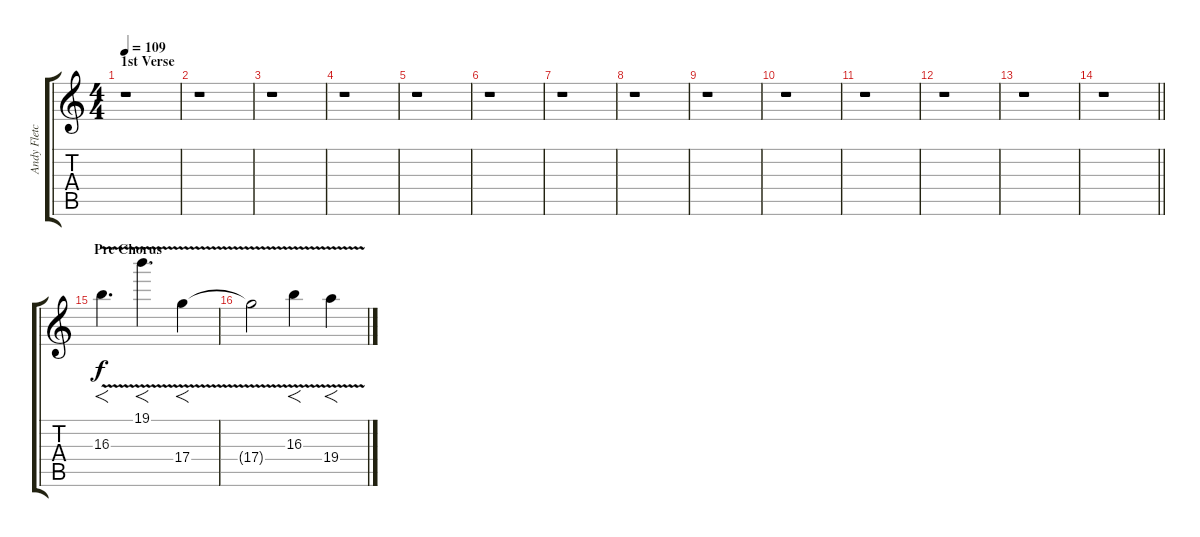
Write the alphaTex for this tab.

\track ("Andy Fletcher - Synth I" "Andy Fletc") {instrument distortionguitar}
\staff {score tabs}
\tuning (E4 B3 G3 D3 A2 E2) {hide}
\ts (4 4)
\section ("" "1st Verse")
\tempo 109
\clef g2
\ks c
r.1{dy f} |
r.1 |
r.1 |
r.1 |
r.1 |
r.1 |
r.1 |
r.1 |
r.1 |
r.1 |
r.1 |
r.1 |
r.1 |
\barLineRight lightlight
r.1 |
\section ("" "Pre Chorus")
16.3{v}.4{f d instrument distortionguitar} 19.1{v}.4{f d} 17.4{v}.4{f} |
17.4{t}.2 16.3{v}.4{f} 19.4{v}.4{f}
